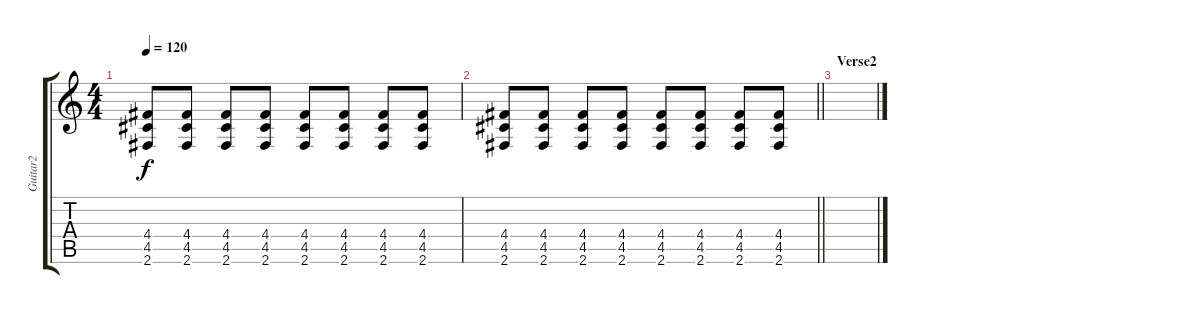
\track ("Guitar2" "Guitar2") {instrument distortionguitar}
\staff {score tabs}
\tuning (E4 B3 G3 D3 A2 E2) {hide}
\ts (4 4)
\tempo 120
\clef g2
\ks c
(4.4 4.5 2.6).8{dy f} (4.4 4.5 2.6).8 (4.4 4.5 2.6).8 (4.4 4.5 2.6).8 (4.4 4.5 2.6).8 (4.4 4.5 2.6).8 (4.4 4.5 2.6).8 (4.4 4.5 2.6).8 |
\barLineRight lightlight
(4.4 4.5 2.6).8 (4.4 4.5 2.6).8 (4.4 4.5 2.6).8 (4.4 4.5 2.6).8 (4.4 4.5 2.6).8 (4.4 4.5 2.6).8 (4.4 4.5 2.6).8 (4.4 4.5 2.6).8 |
\section ("" "Verse2")
